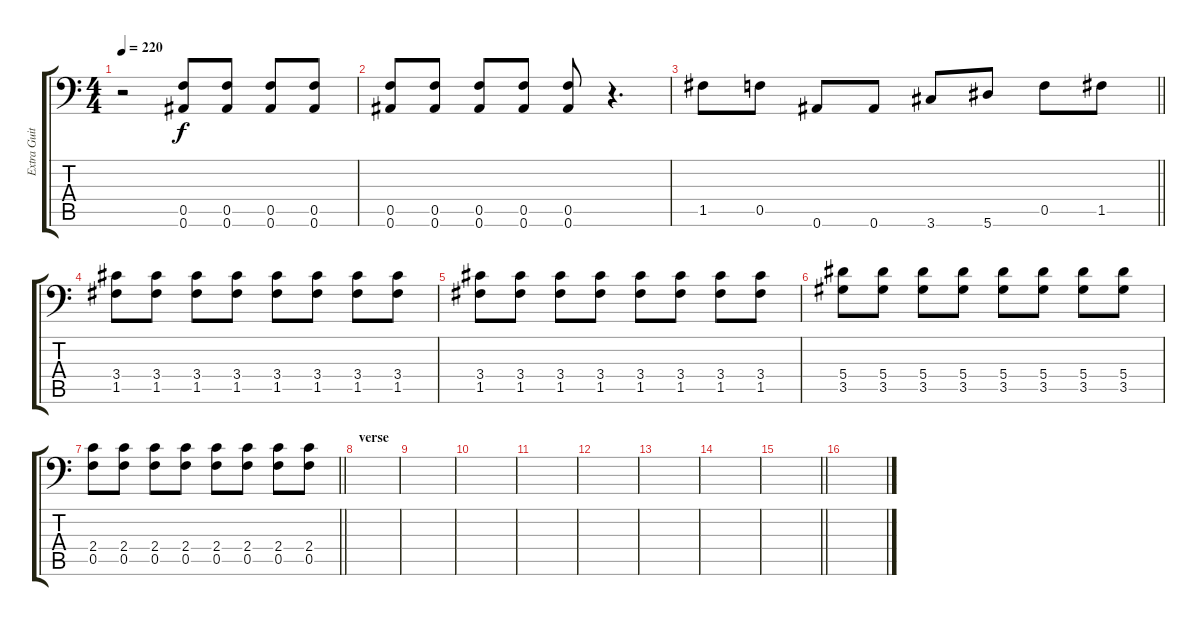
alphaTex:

\track ("Extra Guitar" "Extra Guit") {instrument distortionguitar}
\staff {score tabs}
\tuning (C4 G3 Eb3 Bb2 F2 Bb1) {hide}
\ts (4 4)
\tempo 220
\clef f4
\ks c
r.2{dy f} (0.5 0.6).8 (0.5 0.6).8 (0.5 0.6).8 (0.5 0.6).8 |
(0.5 0.6).8 (0.5 0.6).8 (0.5 0.6).8 (0.5 0.6).8 (0.5 0.6).8 r.4{d} |
\barLineRight lightlight
1.5.8 0.5.8 0.6.8 0.6.8 3.6.8 5.6.8 0.5.8 1.5.8 |
\section ("" "")
(3.4 1.5).8 (3.4 1.5).8 (3.4 1.5).8 (3.4 1.5).8 (3.4 1.5).8 (3.4 1.5).8 (3.4 1.5).8 (3.4 1.5).8 |
(3.4 1.5).8 (3.4 1.5).8 (3.4 1.5).8 (3.4 1.5).8 (3.4 1.5).8 (3.4 1.5).8 (3.4 1.5).8 (3.4 1.5).8 |
(5.4 3.5).8 (5.4 3.5).8 (5.4 3.5).8 (5.4 3.5).8 (5.4 3.5).8 (5.4 3.5).8 (5.4 3.5).8 (5.4 3.5).8 |
\barLineRight lightlight
(2.4 0.5).8 (2.4 0.5).8 (2.4 0.5).8 (2.4 0.5).8 (2.4 0.5).8 (2.4 0.5).8 (2.4 0.5).8 (2.4 0.5).8 |
\section ("" "verse")
|
|
|
|
|
|
|
\barLineRight lightlight
|
\section ("" "")
